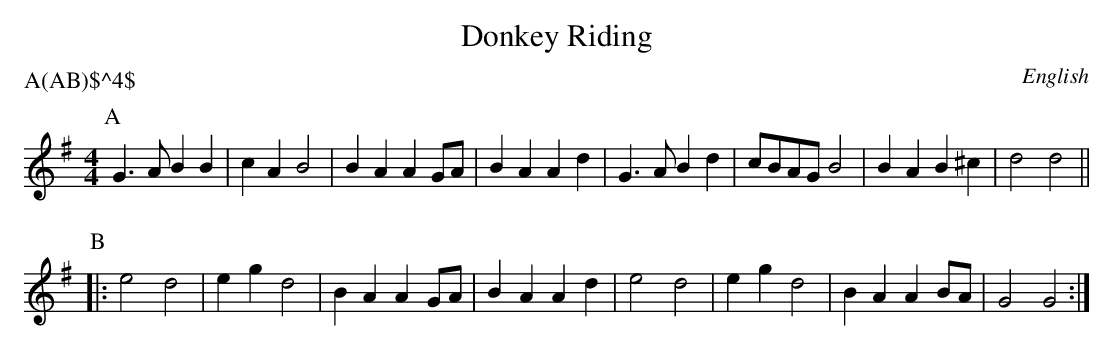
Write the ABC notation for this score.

X:1
T:Donkey Riding
O:English
P:A(AB)$^4$
K:G
M:4/4
L:1/8
P:A
G3 A B2 B2|c2 A2 B4|B2 A2 A2 GA|B2 A2 A2 d2|\
G3 A B2 d2|cBAG B4|B2 A2 B2 ^c2|d4 d4||
P:B
|:e4 d4|e2 g2 d4|B2 A2 A2 GA|B2 A2 A2 d2|\
e4 d4|e2 g2 d4|B2 A2 A2 BA|G4 G4:|
